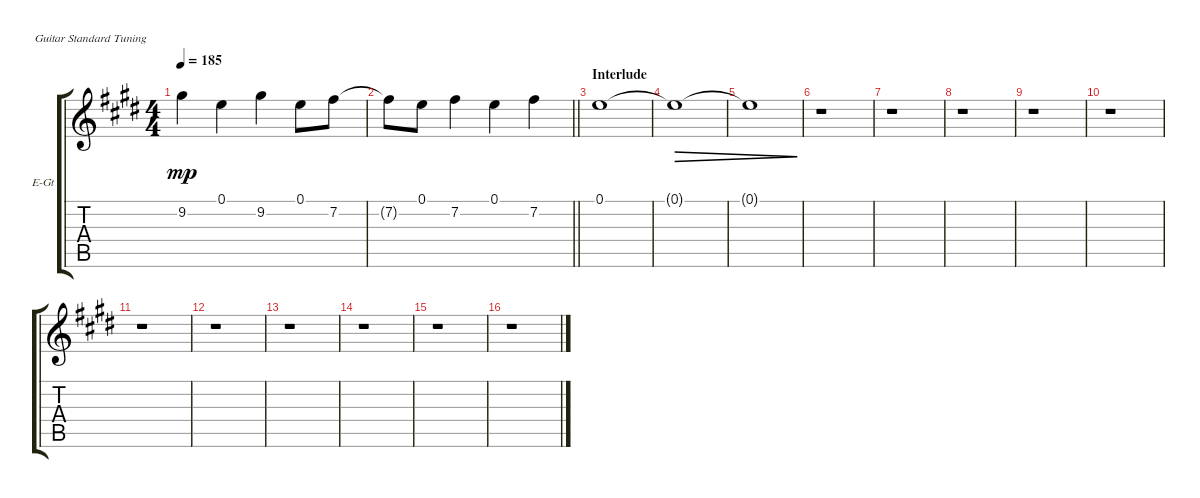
\defaultSystemsLayout 4
\bracketExtendMode groupsimilarinstruments
\firstSystemTrackNameOrientation horizontal
\otherSystemsTrackNameOrientation horizontal
\track ("Guitar 3" "E-Gt") {instrument electricguitarclean}
\staff {score tabs}
\tuning (E4 B3 G3 D3 A2 E2)
\ts (4 4)
\tempo 185
\clef g2
\ks e
9.2.4{dy mp} 0.1.4 9.2.4 0.1.8 7.2.8 |
\barLineRight lightlight
7.2{t}.8 0.1.8 7.2.4 0.1.4 7.2.4 |
\section ("" "Interlude")
0.1.1 |
0.1{t}.1{dec} |
0.1{t}.1{dec} |
r.1 |
r.1 |
r.1 |
r.1 |
r.1 |
r.1 |
r.1 |
r.1 |
r.1 |
r.1 |
r.1
